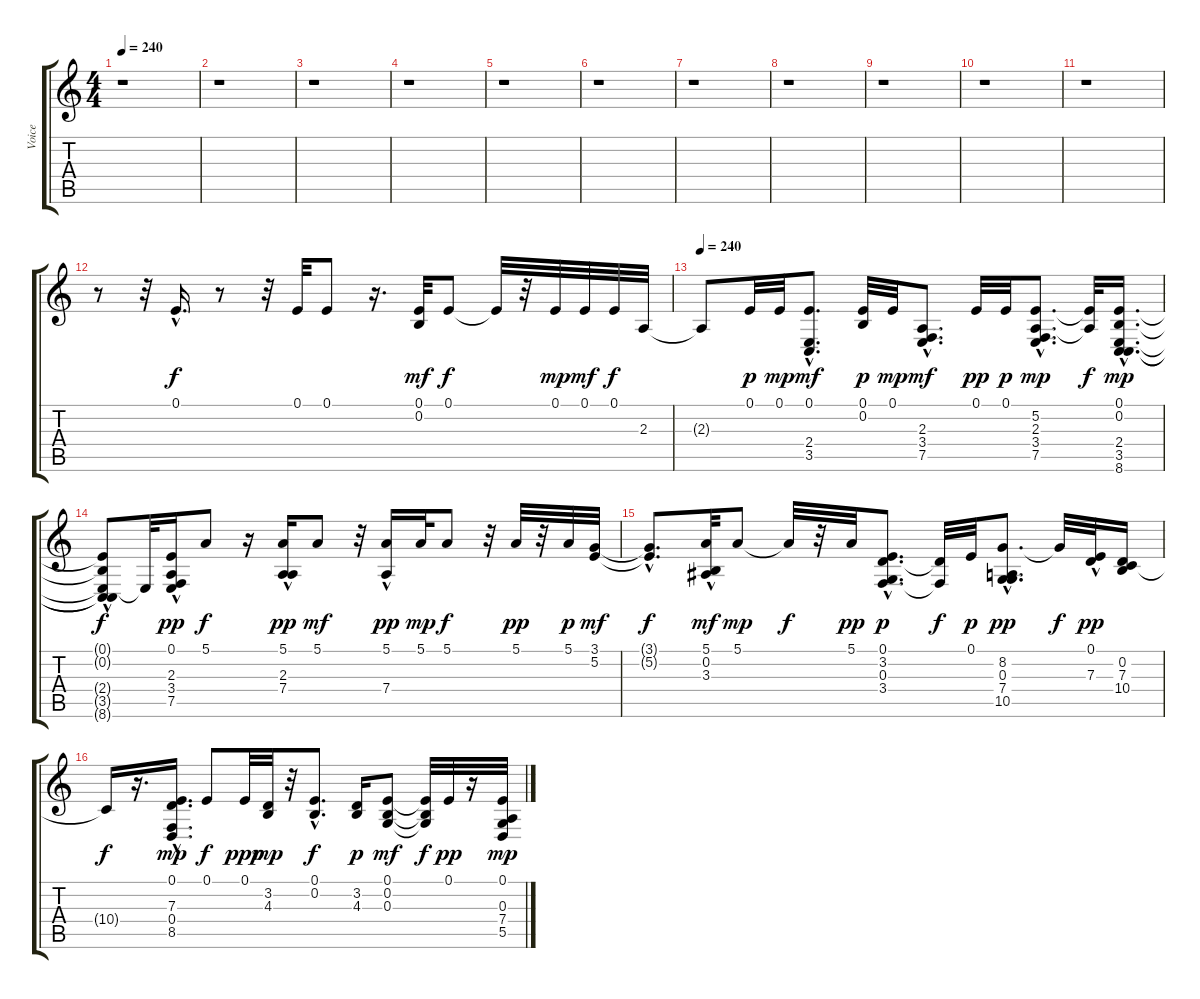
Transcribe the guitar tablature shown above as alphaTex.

\track ("Voice" "Voice") {instrument lead4chiff}
\staff {score tabs}
\tuning (E4 B3 G3 D3 A2 E2) {hide}
\ts (4 4)
\tempo 240
\clef g2
\ks c
r.1{dy f} |
r.1 |
r.1 |
r.1 |
r.1 |
r.1 |
r.1 |
r.1 |
r.1 |
r.1 |
r.1 |
r.8 r.32 0.1{hac}.16{d} r.8 r.32 0.1.32 0.1.8 r.16{d} (0.1 0.2).32{dy mf} 0.1.8{dy f} 0.1{t}.32 r.32 0.1.32{dy mp} 0.1.32{dy mf} 0.1.32{dy f} 2.3.32 |
\tempo 240
2.3{t}.8 0.1.32{dy p} 0.1.32{dy mp} (0.1 2.4{hac} 3.5).8{d dy mf} (0.1 0.2).32{dy p} 0.1.32{dy mp} (2.3{hac} 3.4{hac} 7.5{hac}).8{d dy mf} 0.1.32{dy pp} 0.1.32{dy p} (5.2{hac} 2.3{hac} 3.4{hac} 7.5{hac}).8{d dy mp} (5.2{t} 2.3{t}).32{dy f} (0.1{hac} 0.2{hac} 2.4{hac} 3.5{hac} 8.6{hac}).16{d dy mp} |
(0.1{t} 0.2{hac t} 2.4{t} 3.5{hac t} 8.6{hac t}).8{dy f} 2.4{t}.32 (0.1 2.3 3.4{hac} 7.5{hac}).16{dy pp} 5.1.8{dy f} r.16 (5.1 2.3{hac} 7.4{hac}).16{dy pp} 5.1.8{dy mf} r.32 (5.1 7.4{hac}).16{dy pp} 5.1.32{dy mp} 5.1.8{dy f} r.32 5.1.32{dy pp} r.32 5.1.32{dy p} (3.1 5.2).32{dy mf} |
(3.1{hac t} 5.2{t}).8{d dy f} (5.1 0.2 3.3{hac}).32{dy mf} 5.1.8{dy mp} 5.1{t}.32{dy f} r.32 5.1.32{dy pp} (0.1 3.2{hac} 0.3 3.4{hac}).8{d dy p} (3.2{t} 3.4{t}).32{dy f} 0.1.32{dy p} (8.2{hac} 0.3 7.4 10.5).8{d dy pp} 8.2{t}.32{dy f} (0.1 7.3{hac}).32{dy pp} (0.2 7.3 10.4).16 |
10.4{t}.16{dy f} r.16{d} (0.1{hac} 7.3{hac} 0.4 8.5).16{d dy mp} 0.1.8{dy f} 0.1.32{dy ppp} (3.2 4.3).32{dy mp} r.32 (0.1{hac} 0.2).8{d dy f} (3.2 4.3).16{dy p} (0.1 0.2 0.3).8{dy mf} (0.1{t} 0.2{t} 0.3{t}).32{dy f} 0.1.32{dy pp} r.16 (0.1 0.3 7.4 5.5).32{dy mp}
